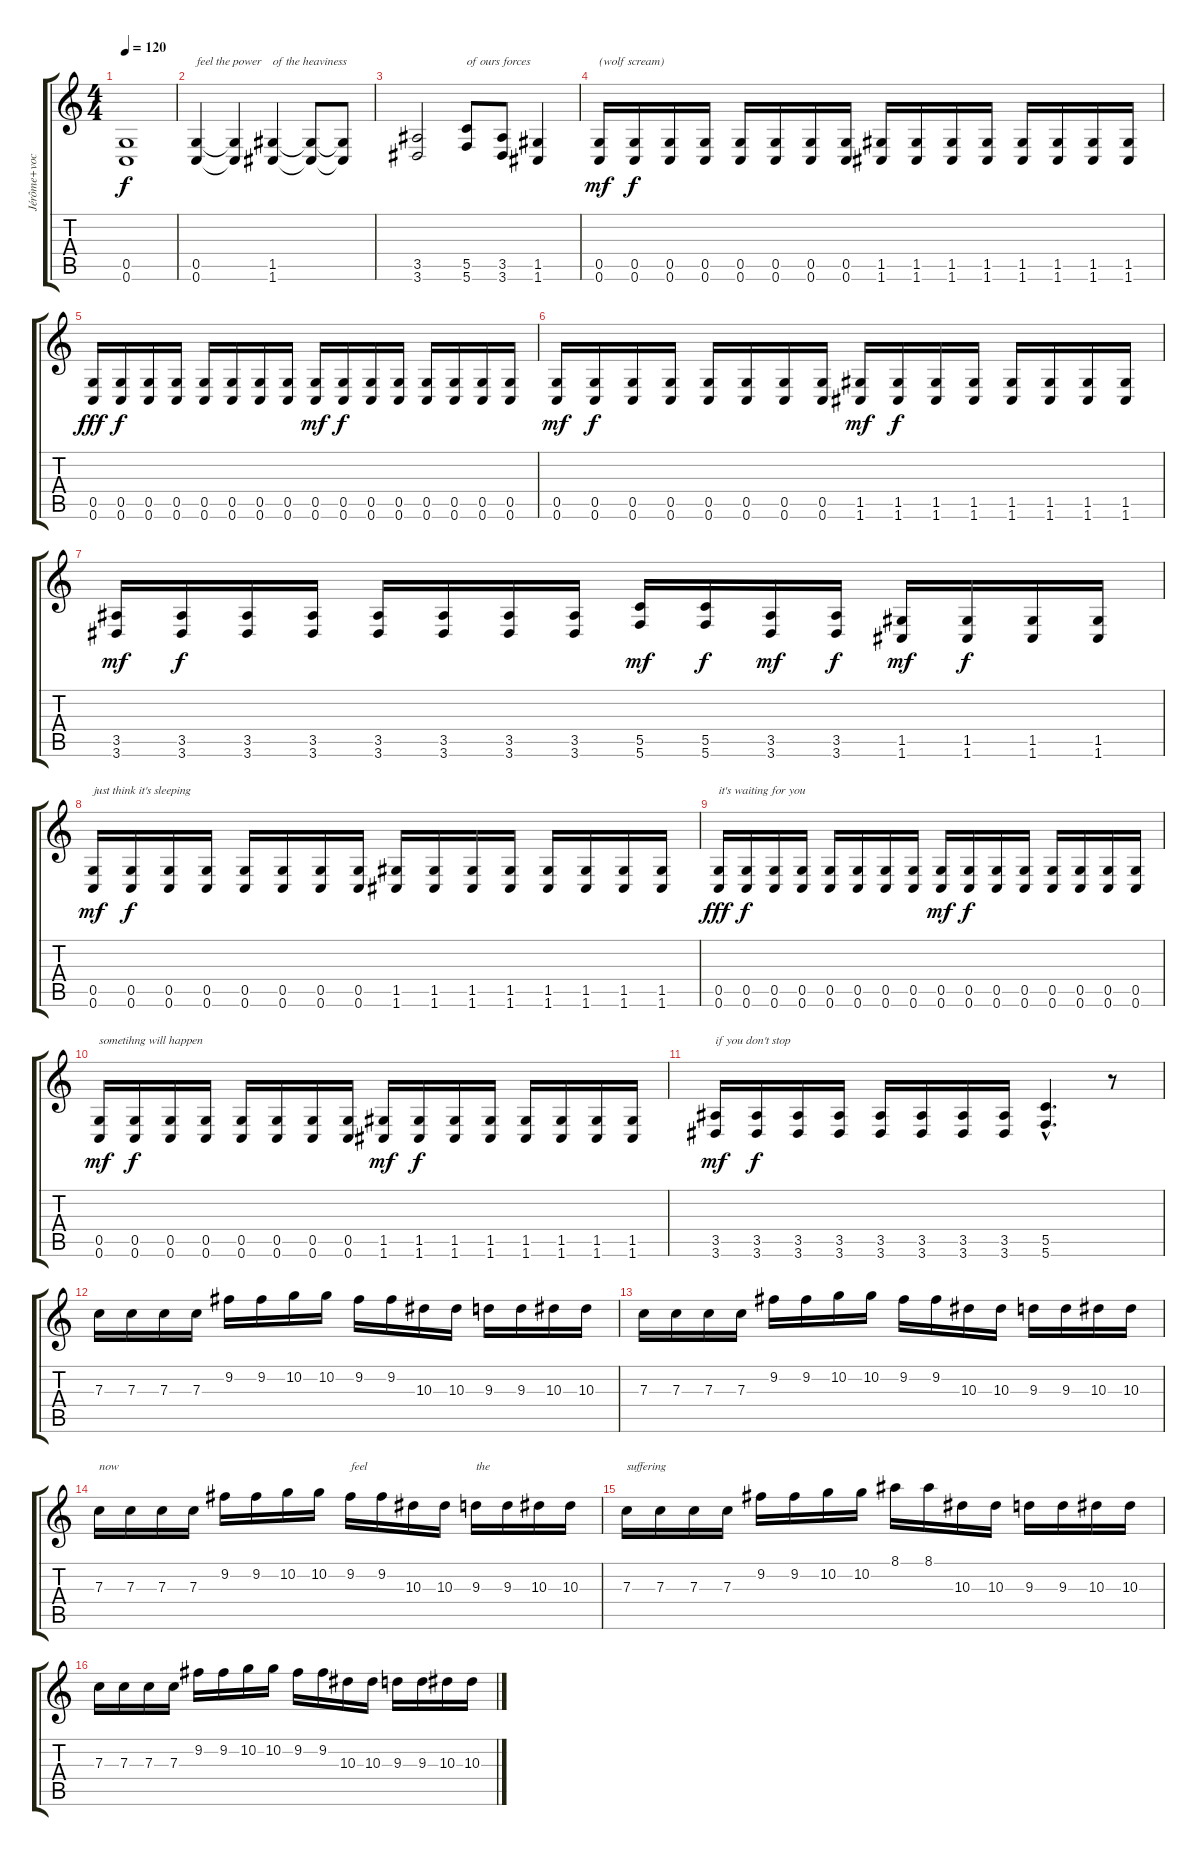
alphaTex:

\track ("Jérôme+vocals" "Jérôme+voc") {instrument distortionguitar}
\staff {score tabs}
\tuning (D4 A3 F3 C3 G2 C2) {hide}
\ts (4 4)
\tempo 120
\clef g2
\ks c
(0.5 0.6).1{dy f} |
(0.5 0.6).4{txt "feel the power"} (0.5{t} 0.6{t}).4 (1.5 1.6).4{txt "of the heaviness"} (1.5{t} 1.6{t}).8 (1.5{t} 1.6{t}).8 |
(3.5 3.6).2 (5.5 5.6).8{txt "of ours forces"} (3.5 3.6).8 (1.5 1.6).4 |
(0.5 0.6).16{txt "(wolf scream)" dy mf balance 16} (0.5 0.6).16{dy f} (0.5 0.6).16 (0.5 0.6).16 (0.5 0.6).16 (0.5 0.6).16 (0.5 0.6).16 (0.5 0.6).16 (1.5 1.6).16 (1.5 1.6).16 (1.5 1.6).16 (1.5 1.6).16 (1.5 1.6).16 (1.5 1.6).16 (1.5 1.6).16 (1.5 1.6).16 |
(0.5 0.6).16{dy fff} (0.5 0.6).16{dy f} (0.5 0.6).16 (0.5 0.6).16 (0.5 0.6).16 (0.5 0.6).16 (0.5 0.6).16 (0.5 0.6).16 (0.5 0.6).16{dy mf} (0.5 0.6).16{dy f} (0.5 0.6).16 (0.5 0.6).16 (0.5 0.6).16 (0.5 0.6).16 (0.5 0.6).16 (0.5 0.6).16 |
(0.5 0.6).16{dy mf} (0.5 0.6).16{dy f} (0.5 0.6).16 (0.5 0.6).16 (0.5 0.6).16 (0.5 0.6).16 (0.5 0.6).16 (0.5 0.6).16 (1.5 1.6).16{dy mf} (1.5 1.6).16{dy f} (1.5 1.6).16 (1.5 1.6).16 (1.5 1.6).16 (1.5 1.6).16 (1.5 1.6).16 (1.5 1.6).16 |
(3.5 3.6).16{dy mf} (3.5 3.6).16{dy f} (3.5 3.6).16 (3.5 3.6).16 (3.5 3.6).16 (3.5 3.6).16 (3.5 3.6).16 (3.5 3.6).16 (5.5 5.6).16{dy mf} (5.5 5.6).16{dy f} (3.5 3.6).16{dy mf} (3.5 3.6).16{dy f} (1.5 1.6).16{dy mf} (1.5 1.6).16{dy f} (1.5 1.6).16 (1.5 1.6).16 |
(0.5 0.6).16{txt "just think it's sleeping" dy mf} (0.5 0.6).16{dy f} (0.5 0.6).16 (0.5 0.6).16 (0.5 0.6).16 (0.5 0.6).16 (0.5 0.6).16 (0.5 0.6).16 (1.5 1.6).16 (1.5 1.6).16 (1.5 1.6).16 (1.5 1.6).16 (1.5 1.6).16 (1.5 1.6).16 (1.5 1.6).16 (1.5 1.6).16 |
(0.5 0.6).16{txt "it's waiting for you" dy fff} (0.5 0.6).16{dy f} (0.5 0.6).16 (0.5 0.6).16 (0.5 0.6).16 (0.5 0.6).16 (0.5 0.6).16 (0.5 0.6).16 (0.5 0.6).16{dy mf} (0.5 0.6).16{dy f} (0.5 0.6).16 (0.5 0.6).16 (0.5 0.6).16 (0.5 0.6).16 (0.5 0.6).16 (0.5 0.6).16 |
(0.5 0.6).16{txt "sometihng will happen" dy mf} (0.5 0.6).16{dy f} (0.5 0.6).16 (0.5 0.6).16 (0.5 0.6).16 (0.5 0.6).16 (0.5 0.6).16 (0.5 0.6).16 (1.5 1.6).16{dy mf} (1.5 1.6).16{dy f} (1.5 1.6).16 (1.5 1.6).16 (1.5 1.6).16 (1.5 1.6).16 (1.5 1.6).16 (1.5 1.6).16 |
(3.5 3.6).16{txt "if you don't stop" dy mf} (3.5 3.6).16{dy f} (3.5 3.6).16 (3.5 3.6).16 (3.5 3.6).16 (3.5 3.6).16 (3.5 3.6).16 (3.5 3.6).16 (5.5{hac} 5.6{hac}).4{d} r.8 |
7.3.16 7.3.16 7.3.16 7.3.16 9.2.16 9.2.16 10.2.16 10.2.16 9.2.16 9.2.16 10.3.16 10.3.16 9.3.16 9.3.16 10.3.16 10.3.16 |
7.3.16 7.3.16 7.3.16 7.3.16 9.2.16 9.2.16 10.2.16 10.2.16 9.2.16 9.2.16 10.3.16 10.3.16 9.3.16 9.3.16 10.3.16 10.3.16 |
7.3.16{txt "now"} 7.3.16 7.3.16 7.3.16 9.2.16 9.2.16 10.2.16 10.2.16 9.2.16{txt "feel"} 9.2.16 10.3.16 10.3.16 9.3.16{txt "the"} 9.3.16 10.3.16 10.3.16 |
7.3.16{txt "suffering"} 7.3.16 7.3.16 7.3.16 9.2.16 9.2.16 10.2.16 10.2.16 8.1.16 8.1.16 10.3.16 10.3.16 9.3.16 9.3.16 10.3.16 10.3.16 |
7.3.16 7.3.16 7.3.16 7.3.16 9.2.16 9.2.16 10.2.16 10.2.16 9.2.16 9.2.16 10.3.16 10.3.16 9.3.16 9.3.16 10.3.16 10.3.16
